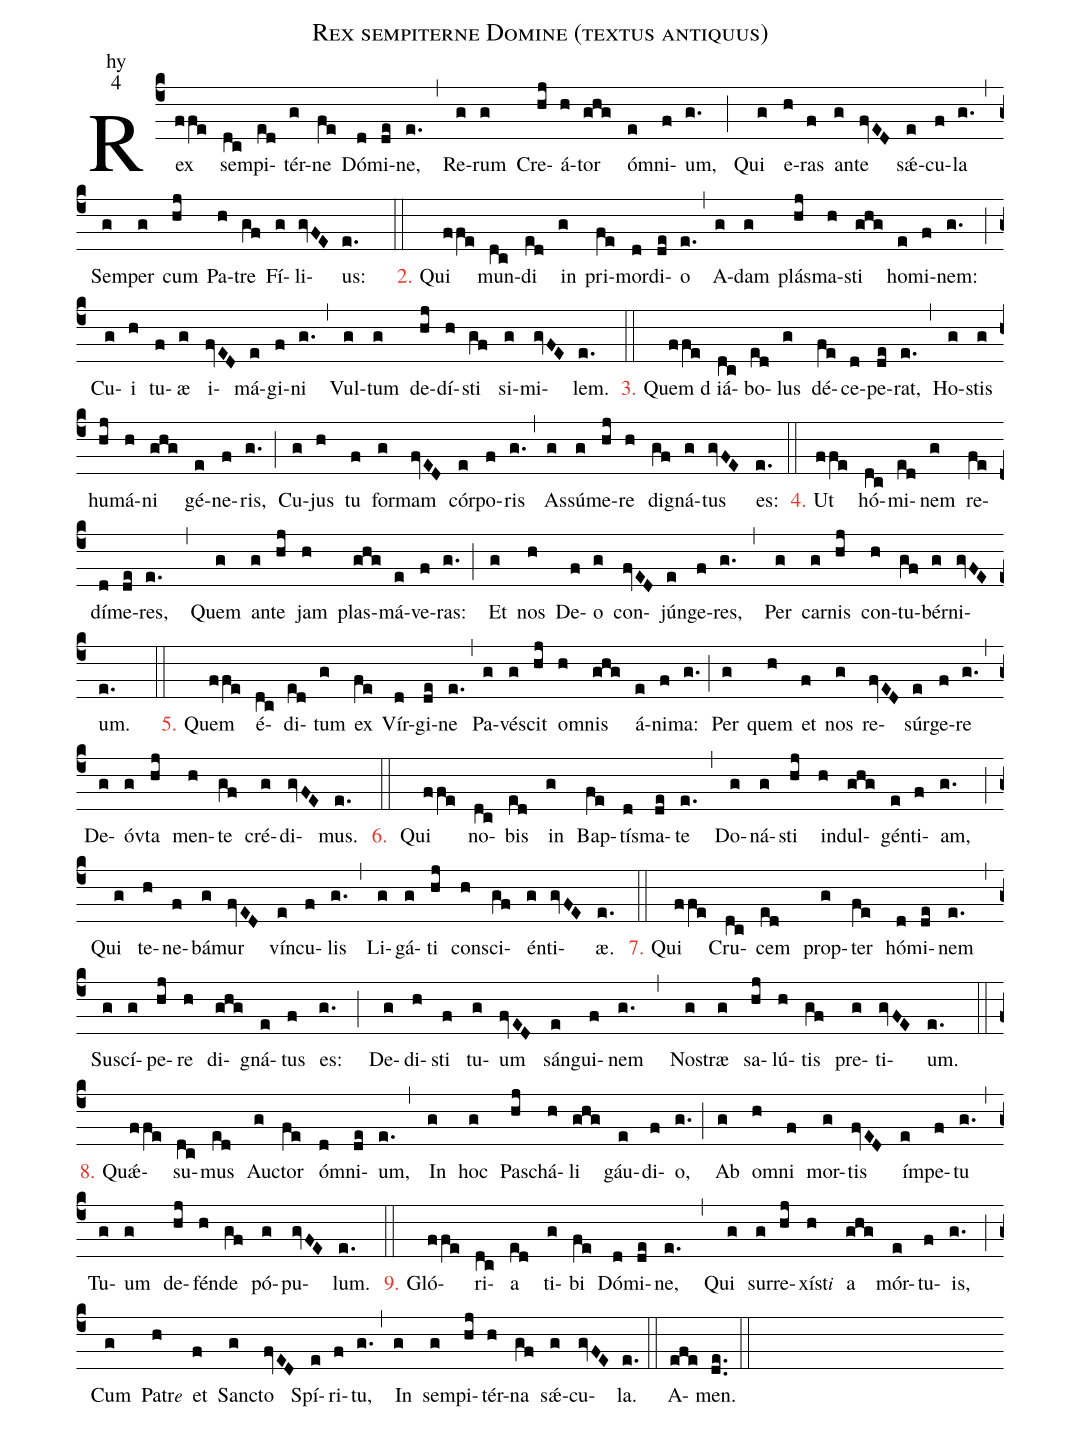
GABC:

name:Rex sempiterne Domine (textus antiquus);
office-part:hy;
mode:4;
%%
initial-style: 1;
%%
(c4)Rex(ffe) sem(dc)pi(ed)tér(g)ne(fe) Dó(d)mi(de)ne,(e.) (,)
Re(g)rum(g) Cre(hj)á(h)tor(ghg) óm(e)ni(f)um,(g.) (;)
 Qui(g) e(h)ras(f) an(g)te(fvED) sǽ(e)cu(f)la(g.) (,)
Sem(g)per(g) cum(hj) Pa(h)tre(gf) Fí(g)li(gvFE)us:(e.)   (::)

<c>2.</c> Qui(ffe) mun(dc)di(ed) in(g) pri(fe)mor(d)di(de)o(e.) (,)
A(g)dam(g) plás(hj)ma(h)sti(ghg) ho(e)mi(f)nem:(g.) (;)
Cu(g)i(h) tu(f)æ(g) i(fvED)má(e)gi(f)ni(g.) (,)
Vul(g)tum(g) de(hj)dí(h)sti(gf) si(g)mi(gvFE)lem.(e.) (::)

<c>3.</c> Quem(ffe)  d()iá(dc)bo(ed)lus(g) dé(fe)ce(d)pe(de)rat,(e.) (,)
Ho(g)stis(g) hu(hj)má(h)ni(ghg) gé(e)ne(f)ris,(g.) (;)
Cu(g)jus(h) tu(f) for(g)mam(fvED) cór(e)po(f)ris(g.) (,)
As(g)sú(g)me(hj)re(h) di(gf)gná(g)tus(gvFE) es:(e.) (::)

<c>4.</c> Ut(ffe) hó(dc)mi(ed)nem(g) re(fe)dí(d)me(de)res,(e.) (,)
Quem(g) an(g)te(hj) jam(h) plas(ghg)má(e)ve(f)ras:(g.) (;)
Et(g) nos(h) De(f)o(g) con(fvED)jún(e)ge(f)res,(g.) (,)
Per(g) car(g)nis(hj) con(h)tu(gf)bér(g)ni(gvFE)um.(e.)   (::)

<c>5.</c> Quem(ffe) é(dc)di(ed)tum(g) ex(fe) Vír(d)gi(de)ne(e.) (,)
Pa(g)vé(g)scit(hj) om(h)nis(ghg) á(e)ni(f)ma:(g.) (;)
Per(g) quem(h) et(f) nos(g) re(fvED)súr(e)ge(f)re(g.) (,)
De(g)óv(g)ta(hj) men(h)te(gf) cré(g)di(gvFE)mus.(e.) (::)

<c>6.</c>  Qui(ffe) no(dc)bis(ed) in(g) Bap(fe)tís(d)ma(de)te(e.) (,)
Do(g)ná(g)sti(hj) in(h)dul(ghg)gén(e)ti(f)am,(g.) (;)
Qui(g) te(h)ne(f)bá(g)mur(fvED) vín(e)cu(f)lis(g.) (,)
 Li(g)gá(g)ti(hj) con(h)sci(gf)én(g)ti(gvFE)æ.(e.) (::)

<c>7.</c> Qui(ffe) Cru(dc)cem(ed) prop(g)ter(fe) hó(d)mi(de)nem(e.) (,)
Su(g)scí(g)pe(hj)re(h) di(ghg)gná(e)tus(f) es:(g.) (;)
De(g)di(h)sti(f) tu(g)um(fvED) sán(e)gui(f)nem(g.) (,)
No(g)stræ(g) sa(hj)lú(h)tis(gf) pre(g)ti(gvFE)um.(e.) (::)

<c>8.</c> Quǽ(ffe)su(dc)mus(ed) Au(g)ctor(fe) óm(d)ni(de)um,(e.) (,)
 In(g) hoc(g) Pas(hj)chá(h)li(ghg) gáu(e)di(f)o,(g.) (;)
Ab(g) om(h)ni(f) mor(g)tis(fvED) ím(e)pe(f)tu(g.) (,)
 Tu(g)um(g) de(hj)fén(h)de(gf) pó(g)pu(gvFE)lum.(e.) (::)

<c>9.</c> Gló(ffe)ri(dc)a(ed) ti(g)bi(fe) Dó(d)mi(de)ne,(e.) (,)
Qui(g) sur(g)re(hj)xíst<e>i</e>(h) a(ghg) mór(e)tu(f)is,(g.) (;)
Cum(g) Patr<e>e</e>(h) et(f) San(g)cto(fvED) Spí(e)ri(f)tu,(g.) (,)
In(g) sem(g)pi(hj)tér(h)na(gf) sǽ(g)cu(gvFE)la.(e.) (::)
A(efe)men.(de..) (::)
